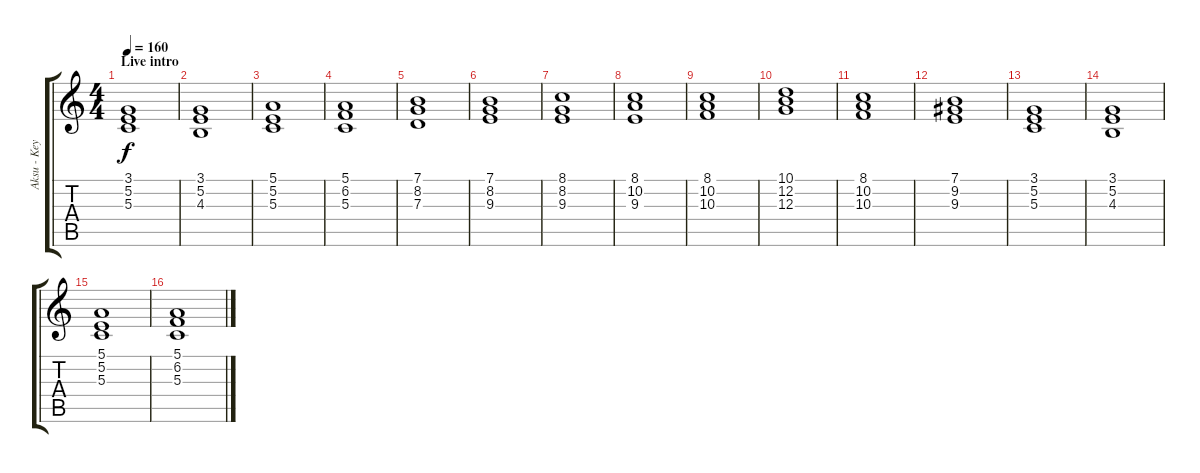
\track ("Aksu - Keyboards" "Aksu - Key") {instrument stringensemble1}
\staff {score tabs}
\tuning (E4 B3 G3 D3 A2 E2) {hide}
\ts (4 4)
\section ("" "Live intro")
\tempo 160
\tempo 130
\tempo 160
\clef g2
\ks c
(3.1 5.2 5.3).1{dy f instrument stringensemble1} |
(3.1 5.2 4.3).1 |
(5.1 5.2 5.3).1 |
(5.1 6.2 5.3).1 |
(7.1 8.2 7.3).1 |
(7.1 8.2 9.3).1 |
(8.1 8.2 9.3).1 |
(8.1 10.2 9.3).1 |
(8.1 10.2 10.3).1 |
(10.1 12.2 12.3).1 |
(8.1 10.2 10.3).1 |
(7.1 9.2 9.3).1 |
(3.1 5.2 5.3).1 |
(3.1 5.2 4.3).1 |
(5.1 5.2 5.3).1 |
(5.1 6.2 5.3).1
